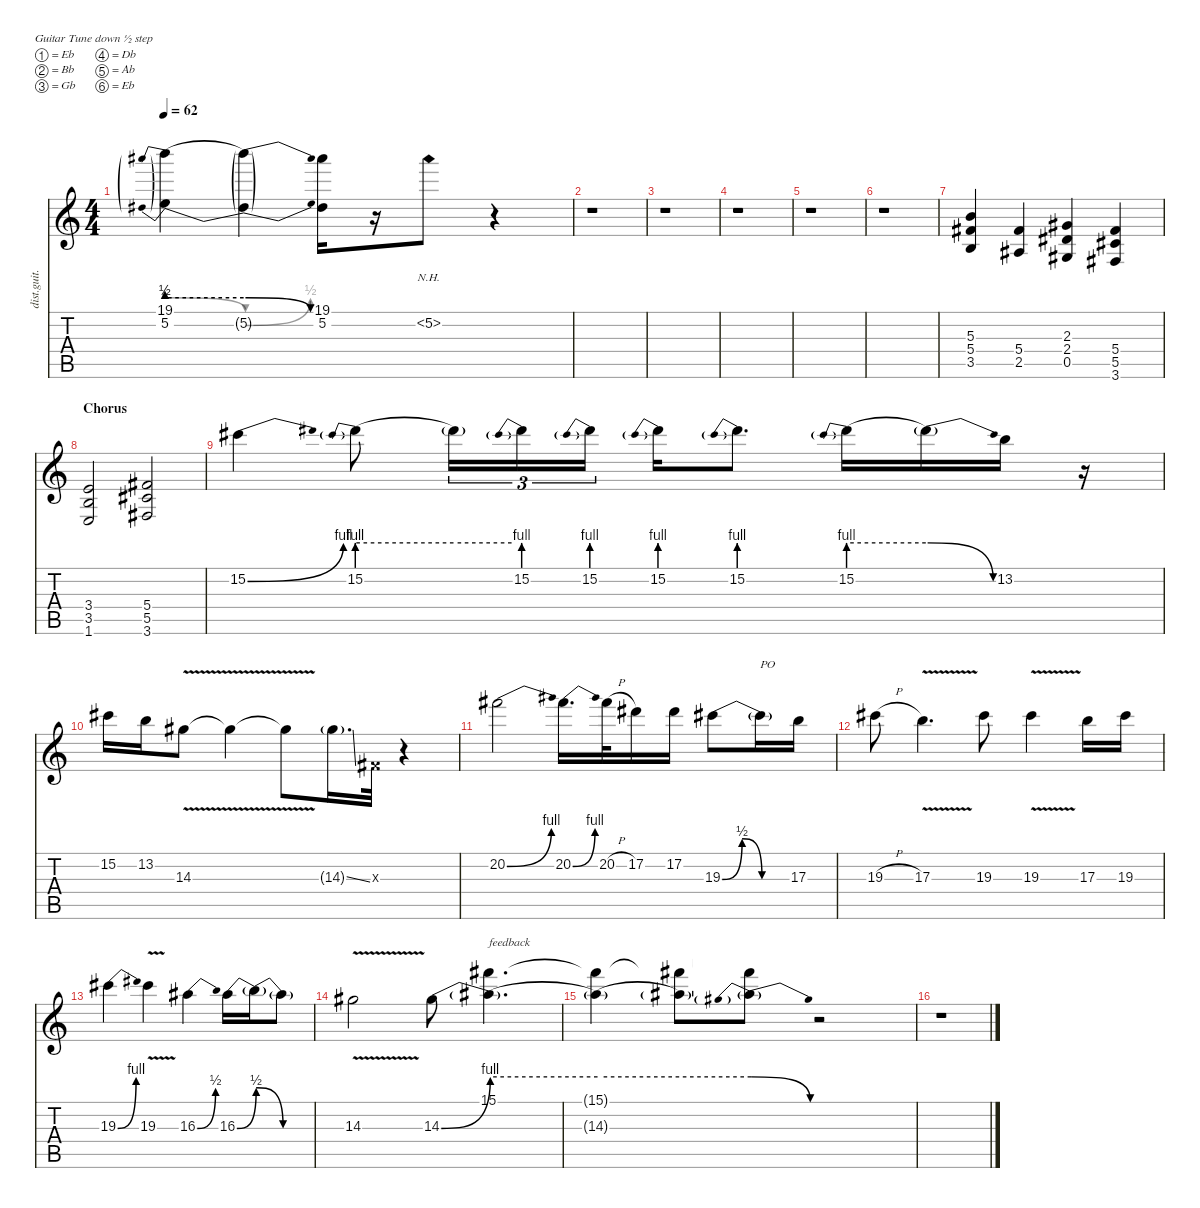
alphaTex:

\defaultSystemsLayout 4
\hideDynamics
\bracketExtendMode nobrackets
\otherSystemsTrackNameOrientation horizontal
\track ("Guitar 1" "dist.guit.") {instrument distortionguitar}
\staff {score tabs}
\tuning (Eb4 Bb3 Gb3 Db3 Ab2 Eb2)
\ts (4 4)
\tempo 62
\clef g2
\ks c
(19.1{be (prebend 0 2 60 2)} 5.2{be (prebendrelease 0 2 60 0)}).4{dy mf beam Down} (19.1{be (release 0 2 60 0) t} 5.2{be (bend 0 0 60 2) t acc #}).4{dy f beam Down} (19.1{acc #} 5.2{acc #}).16{dy p beam Down} r.16{beam Down} 5.2{nh acc #}.8{dy mf beam Down} r.4{beam Down} |
r.1{beam Down} |
r.1{beam Down} |
r.1{beam Down} |
r.1{beam Down} |
r.1{beam Down} |
(5.3 5.4{acc #} 3.5).4{dy f beam Up} (5.4{acc #} 2.5{acc #}).4{beam Up} (2.3{acc #} 2.4{acc #} 0.5{acc #}).4{beam Up} (5.4{acc #} 5.5{acc #} 3.6{acc #}).4{beam Up} |
\section ("" "Chorus")
(3.4 3.5 1.6).2{beam Up} (5.4{acc #} 5.5{acc #} 3.6{acc #}).2{beam Up} |
15.2{be (bend 0 0 30 4) acc #}.4{beam Down} 15.2{be (prebend 0 4 60 4)}.8{beam Down} 15.2{be (hold 0 4 60 4) t}.16{tu (3 2) beam Down} 15.2{be (prebend 0 4 60 4)}.16{tu (3 2) beam Down} 15.2{be (prebend 0 4 60 4)}.16{tu (3 2) beam Down} 15.2{be (prebend 0 4 60 4)}.16{beam Down} 15.2{be (prebend 0 4 60 4)}.8{d beam Down} 15.2{be (prebend 0 4 60 4)}.16{beam Down} 15.2{be (release 0 4 60 0) t}.16{beam Down} 13.2.16{beam Down} r.16{beam Down} |
15.2{acc #}.16{beam Down} 13.2.16{beam Down} 14.3{v acc #}.8{beam Down} 14.3{v t acc #}.4{beam Down} 14.3{v t acc #}.8{beam Down} 14.3{ss g acc #}.16{d beam Down} 0.3{x acc #}.32{dy pp beam Down} r.4{beam Down} |
20.2{be (bend 0 0 15 4) acc #}.2{dy f beam Down} 20.2{be (bend 0 0 30 4) acc #}.16{d beam Down} 20.2{h acc #}.32{beam Down} 17.2{acc #}.16{beam Down} 17.2{acc #}.16{beam Down} 19.3{be (bendrelease 0 0 30 2 30 2 60 0) acc #}.8{beam Down} 19.3{be (hold 0 0 60 0) t acc #}.16{txt "PO" beam Down} 17.3.16{beam Down} |
19.3{h acc #}.8{beam Down} 17.3{v}.4{d beam Down} 19.3{acc #}.8{beam Down} 19.3{v acc #}.4{beam Down} 17.3.16{beam Down} 19.3{acc #}.16{beam Down} |
19.3{be (bend 0 0 15.999999599999999 4) acc #}.4{beam Down} 19.3{v acc #}.4{beam Down} 16.3{be (bend 0 0 15 2) acc #}.4{beam Down} 16.3{be (bend 0 0 60 2) acc #}.16{beam Down} 16.3{be (release 0 2 60 0) t}.16{beam Down} 16.3{be (hold 0 0 60 0) t acc #}.8{beam Down} |
14.3{v acc #}.2{beam Down} 14.3{be (bend 0 0 60 4) acc #}.8{beam Down} (15.1{acc #} 14.3{be (hold 0 4 60 4) t}).4{d txt "feedback" beam Down} |
(15.1{t acc #} 14.3{be (hold 0 4 60 4) t}).4{beam Down} (15.1{t acc #} 14.3{t}).8{beam Down} (15.1{t acc #} 14.3{be (prebendrelease 0 4 60 0) t}).8{beam Down} r.2{beam Down} |
r.1{beam Down}
